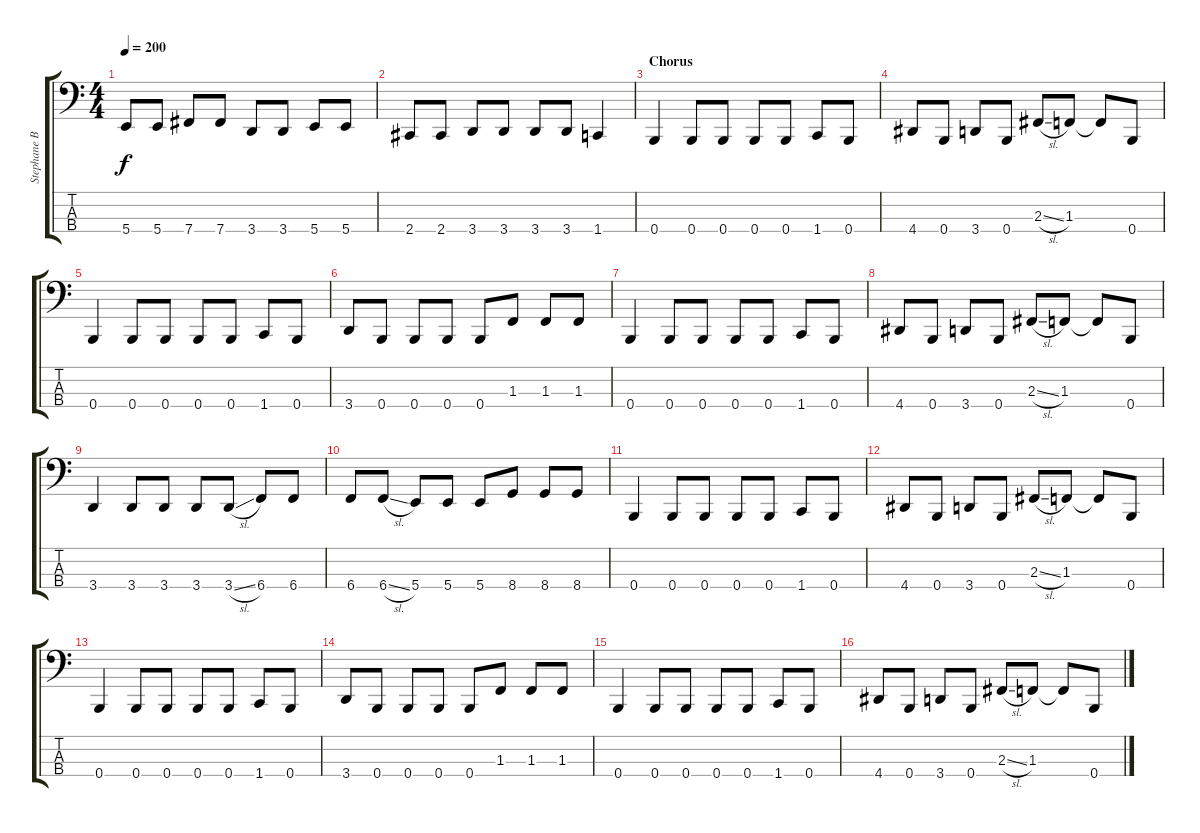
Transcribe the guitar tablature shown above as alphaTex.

\track ("Stephane Barbe" "Stephane B") {instrument electricbasspick}
\staff {score tabs}
\tuning (D2 A1 E1 B0) {hide}
\ts (4 4)
\tempo 200
\clef f4
\ks c
5.4.8{dy f} 5.4.8 7.4.8 7.4.8 3.4.8 3.4.8 5.4.8 5.4.8 |
2.4.8 2.4.8 3.4.8 3.4.8 3.4.8 3.4.8 1.4.4 |
\section ("" "Chorus")
0.4.4 0.4.8 0.4.8 0.4.8 0.4.8 1.4.8 0.4.8 |
4.4.8 0.4.8 3.4.8 0.4.8 2.3{sl}.8 1.3.8 1.3{t}.8 0.4.8 |
0.4.4 0.4.8 0.4.8 0.4.8 0.4.8 1.4.8 0.4.8 |
3.4.8 0.4.8 0.4.8 0.4.8 0.4.8 1.3.8 1.3.8 1.3.8 |
0.4.4 0.4.8 0.4.8 0.4.8 0.4.8 1.4.8 0.4.8 |
4.4.8 0.4.8 3.4.8 0.4.8 2.3{sl}.8 1.3.8 1.3{t}.8 0.4.8 |
3.4.4 3.4.8 3.4.8 3.4.8 3.4{sl}.8 6.4.8 6.4.8 |
6.4.8 6.4{sl}.8 5.4.8 5.4.8 5.4.8 8.4.8 8.4.8 8.4.8 |
\section ("" "")
0.4.4 0.4.8 0.4.8 0.4.8 0.4.8 1.4.8 0.4.8 |
4.4.8 0.4.8 3.4.8 0.4.8 2.3{sl}.8 1.3.8 1.3{t}.8 0.4.8 |
0.4.4 0.4.8 0.4.8 0.4.8 0.4.8 1.4.8 0.4.8 |
3.4.8 0.4.8 0.4.8 0.4.8 0.4.8 1.3.8 1.3.8 1.3.8 |
0.4.4 0.4.8 0.4.8 0.4.8 0.4.8 1.4.8 0.4.8 |
4.4.8 0.4.8 3.4.8 0.4.8 2.3{sl}.8 1.3.8 1.3{t}.8 0.4.8
